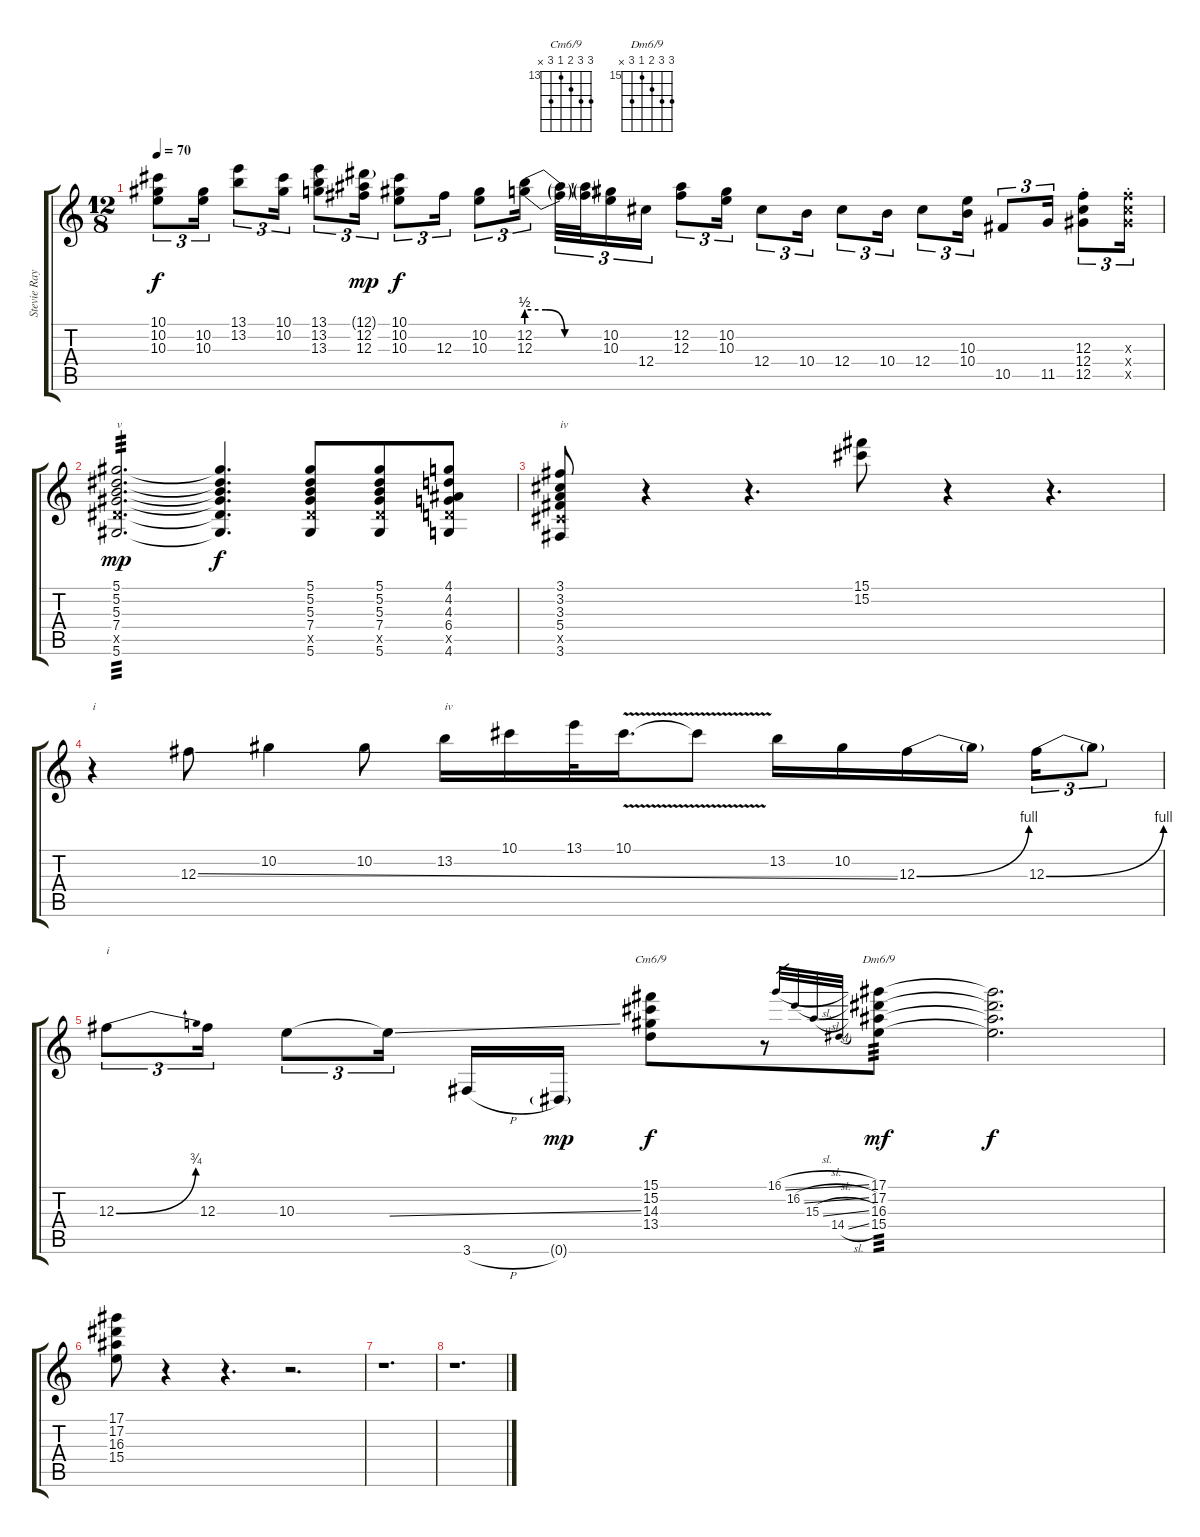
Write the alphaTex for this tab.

\track ("Stevie Ray Vaughan" "Stevie Ray") {instrument electricguitarjazz}
\staff {score tabs}
\tuning (Eb4 Bb3 Gb3 Db3 Ab2 Eb2) {hide}
\chord ("Cm6/9" 15 15 14 13 15 x) {firstfret 13}
\chord ("Dm6/9" 17 17 16 15 17 x) {firstfret 15}
\ts (12 8)
\tempo 70
\clef g2
\ks c
(10.1 10.2 10.3).8{tu (3 2) dy f} (10.2 10.3).16{tu (3 2)} (13.1 13.2).8{tu (3 2)} (10.1 10.2).16{tu (3 2)} (13.1 13.2 13.3).8{tu (3 2)} (12.1{g} 12.2 12.3).16{tu (3 2) dy mp} (10.1 10.2 10.3).8{tu (3 2) dy f} 12.3.16{tu (3 2)} (10.2 10.3).8{tu (3 2)} (12.2{be (custom 0 2 15 2 30 0 60 0)} 12.3{be (custom 0 2 15 2 30 0 60 0)}).16{tu (3 2) beam splitsecondary} (12.2{t} 12.3{t}).32{tu (3 2)} (12.2{t} 12.3{t}).32{tu (3 2)} (10.2 10.3).16{tu (3 2)} 12.4.16{tu (3 2)} (12.2 12.3).8{tu (3 2)} (10.2 10.3).16{tu (3 2)} 12.4.8{tu (3 2)} 10.4.16{tu (3 2)} 12.4.8{tu (3 2)} 10.4.16{tu (3 2)} 12.4.8{tu (3 2)} (10.3 10.4).16{tu (3 2)} 10.5.8{tu (3 2)} 11.5.16{tu (3 2)} (12.3{st} 12.4{st} 12.5{st}).8{tu (3 2)} (12.3{st x} 12.4{st x} 12.5{st x}).16{tu (3 2)} |
(5.1 5.2 5.3 7.4 7.5{x} 5.6).2{d txt "v" tp 3 dy mp} (5.1{t} 5.2{t} 5.3{t} 7.4{t} 7.5{t} 5.6{t}).4{d dy f} (5.1 5.2 5.3 7.4 7.5{x} 5.6).8 (5.1 5.2 5.3 7.4 7.5{x} 5.6).8 (4.1 4.2 4.3 6.4 6.5{x} 4.6).8 |
(3.1 3.2 3.3 5.4 5.5{x} 3.6).8{txt "iv"} r.4 r.4{d} (15.1 15.2).8 r.4 r.4{d} |
r.4{txt "i"} 12.3{ss}.8 10.2.4 10.2.8 13.2.16{txt "iv"} 10.1.16 13.1.32 10.1{v}.16{d} 10.1{t}.8 13.2.16 10.2.16 12.3{be (bend 0 0 60 4)}.16 12.3{t}.16{beam splitsecondary} 12.3{be (bend 0 0 60 4)}.16{tu (3 2)} 12.3{t}.8{tu (3 2)} |
12.3{be (bend 0 0 60 3)}.8{tu (3 2) txt "i"} 12.3.16{tu (3 2)} 10.3.8{tu (3 2)} 10.3{ss t}.16{tu (3 2) beam splitsecondary} 3.6{h}.16 0.6{g}.16{dy mp} (15.1 15.2 14.3 13.4).8{ch "Cm6/9" dy f} r.8 16.1{sl}.32{gr} 16.2{sl}.32{gr} 15.3{sl}.32{gr} 14.4{sl}.32{gr} (17.1 17.2 16.3 15.4).8{ch "Dm6/9" tp 3 dy mf} (17.1{t} 17.2{t} 16.3{t} 15.4{t}).2{d dy f} |
(17.1 17.2 16.3 15.4).8 r.4 r.4{d} r.2{d} |
r.1{d} |
r.1{d}
